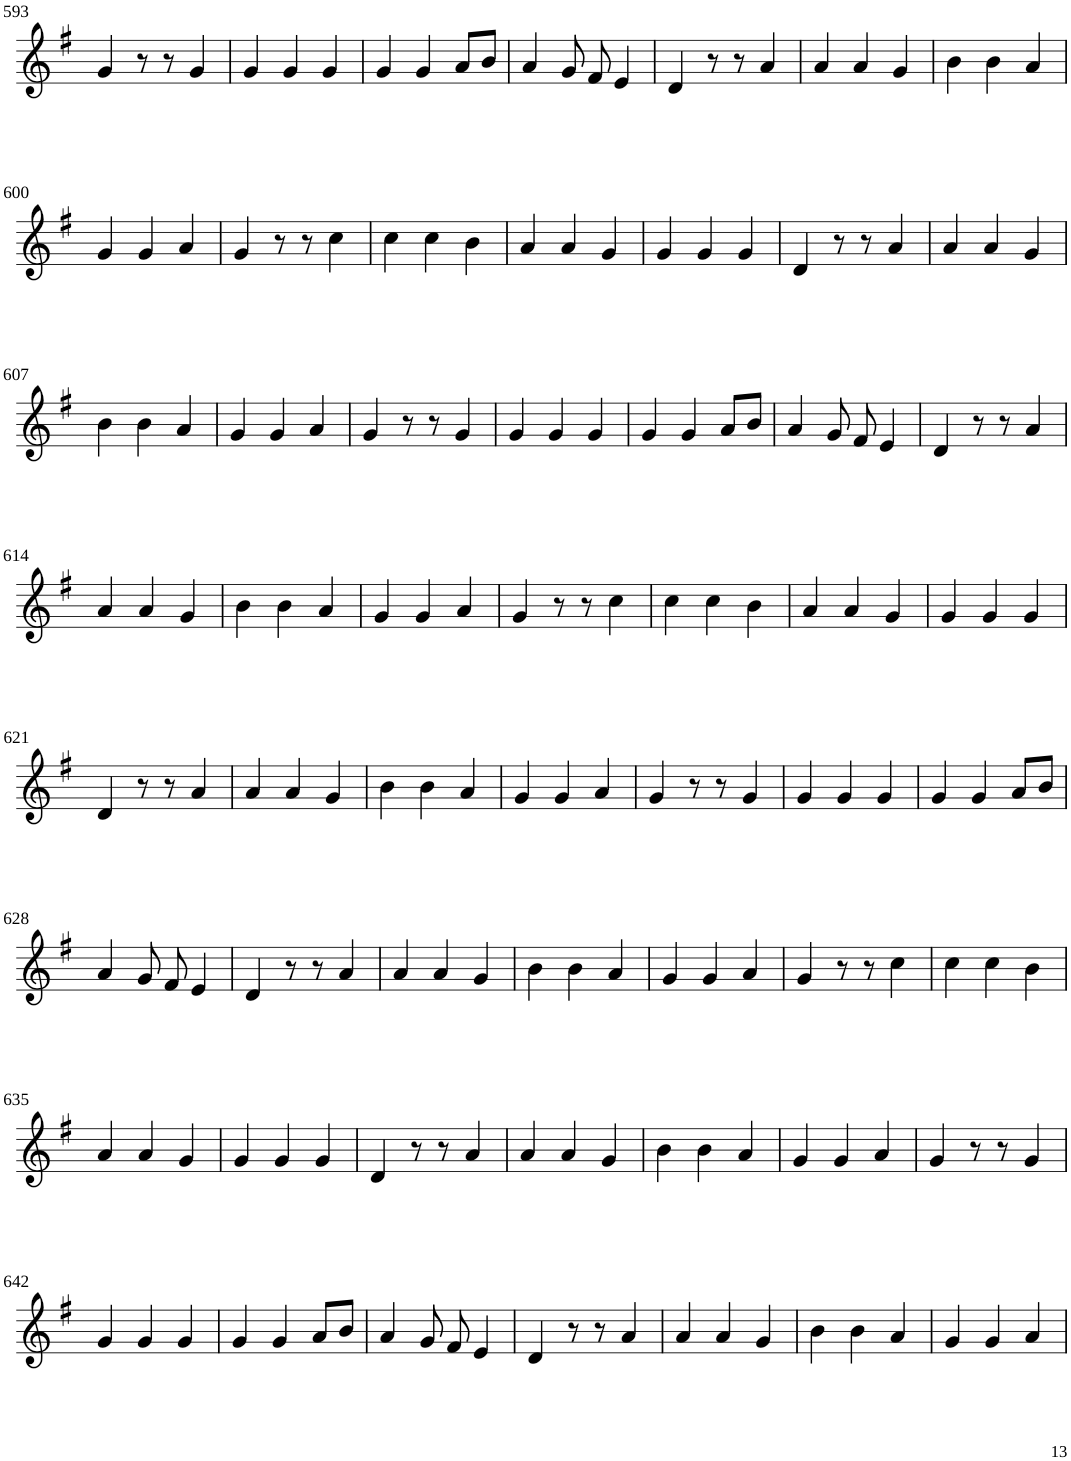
**kern
*part1
*staff1
*I"Violin
!!LO:PB:g=z
*clefG2
*k[f#]
*G:
*M6/8
=593
4g/
8r
8r
4g/
=594
4g/
4g/
4g/
=595
4g/
4g/
8a/L
8b/J
=596
4a/
8g/
8f#/
4e/
=597
4d/
8r
8r
4a/
=598
4a/
4a/
4g/
=599
4b\
4b\
4a/
!!LO:LB:g=z
=600
4g/
4g/
4a/
=601
4g/
8r
8r
4cc\
=602
4cc\
4cc\
4b\
=603
4a/
4a/
4g/
=604
4g/
4g/
4g/
=605
4d/
8r
8r
4a/
=606
4a/
4a/
4g/
!!LO:LB:g=z
=607
4b\
4b\
4a/
=608
4g/
4g/
4a/
=609
4g/
8r
8r
4g/
=610
4g/
4g/
4g/
=611
4g/
4g/
8a/L
8b/J
=612
4a/
8g/
8f#/
4e/
=613
4d/
8r
8r
4a/
!!LO:LB:g=z
=614
4a/
4a/
4g/
=615
4b\
4b\
4a/
=616
4g/
4g/
4a/
=617
4g/
8r
8r
4cc\
=618
4cc\
4cc\
4b\
=619
4a/
4a/
4g/
=620
4g/
4g/
4g/
!!LO:LB:g=z
=621
4d/
8r
8r
4a/
=622
4a/
4a/
4g/
=623
4b\
4b\
4a/
=624
4g/
4g/
4a/
=625
4g/
8r
8r
4g/
=626
4g/
4g/
4g/
=627
4g/
4g/
8a/L
8b/J
!!LO:LB:g=z
=628
4a/
8g/
8f#/
4e/
=629
4d/
8r
8r
4a/
=630
4a/
4a/
4g/
=631
4b\
4b\
4a/
=632
4g/
4g/
4a/
=633
4g/
8r
8r
4cc\
=634
4cc\
4cc\
4b\
!!LO:LB:g=z
=635
4a/
4a/
4g/
=636
4g/
4g/
4g/
=637
4d/
8r
8r
4a/
=638
4a/
4a/
4g/
=639
4b\
4b\
4a/
=640
4g/
4g/
4a/
=641
4g/
8r
8r
4g/
!!LO:LB:g=z
=642
4g/
4g/
4g/
=643
4g/
4g/
8a/L
8b/J
=644
4a/
8g/
8f#/
4e/
=645
4d/
8r
8r
4a/
=646
4a/
4a/
4g/
=647
4b\
4b\
4a/
=648
4g/
4g/
4a/
=
*-
